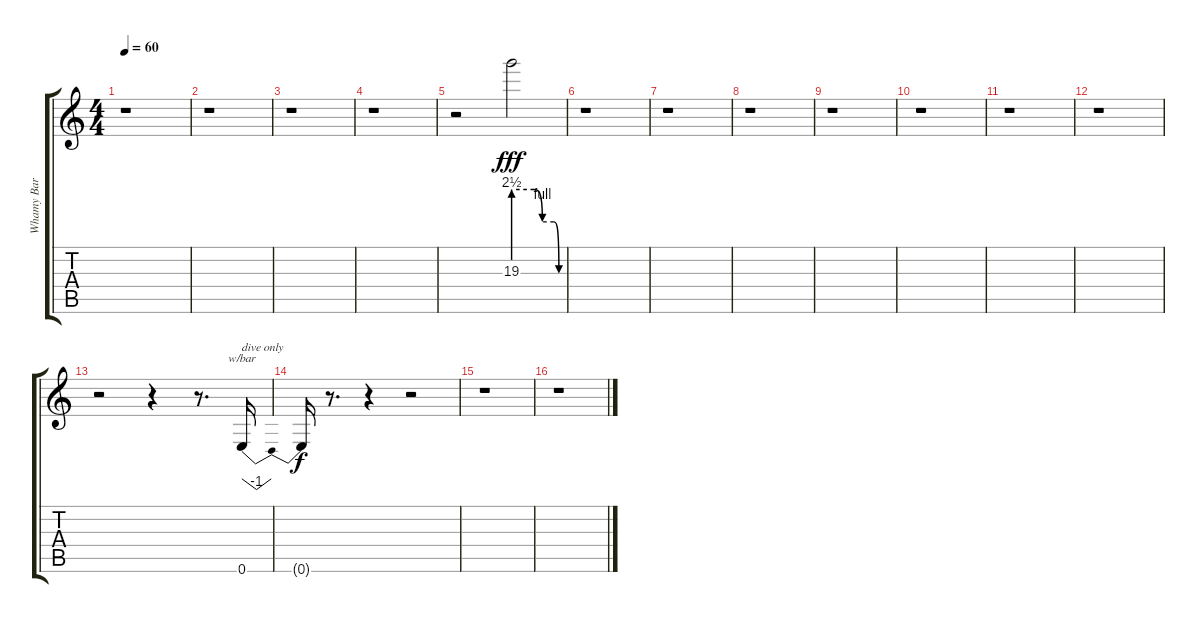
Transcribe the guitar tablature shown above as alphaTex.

\track ("Whamy Bar" "Whamy Bar") {instrument distortionguitar}
\staff {score tabs}
\tuning (E4 B3 G3 D3 A2 E2) {hide}
\ts (4 4)
\tempo 60
\clef g2
\ks c
r.1{dy fff instrument distortionguitar} |
r.1 |
r.1 |
r.1 |
r.2 19.3{be (custom 0 10 25 10 35 4 49 4 55 0 60 0)}.2 |
r.1 |
r.1 |
r.1 |
r.1 |
r.1 |
r.1 |
r.1 |
r.2 r.4 r.8{d} 0.6.16{tbe (dip default 0 0 30 -4 60 0) txt "dive only"} |
0.6{t}.16{dy f volume 0} r.8{d} r.4 r.2 |
r.1 |
r.1
